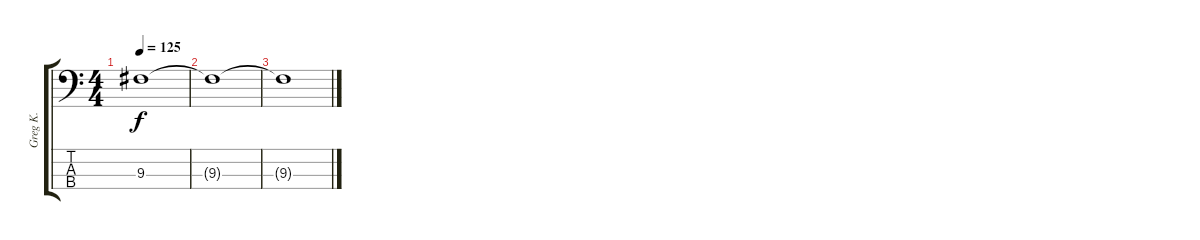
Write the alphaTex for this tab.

\track ("Greg K." "Greg K.") {instrument electricbasspick}
\staff {score tabs}
\tuning (G2 D2 A1 E1) {hide}
\ts (4 4)
\tempo 125
\clef f4
\ks c
9.3{t}.1{dy f} |
9.3{t}.1 |
9.3{t}.1
